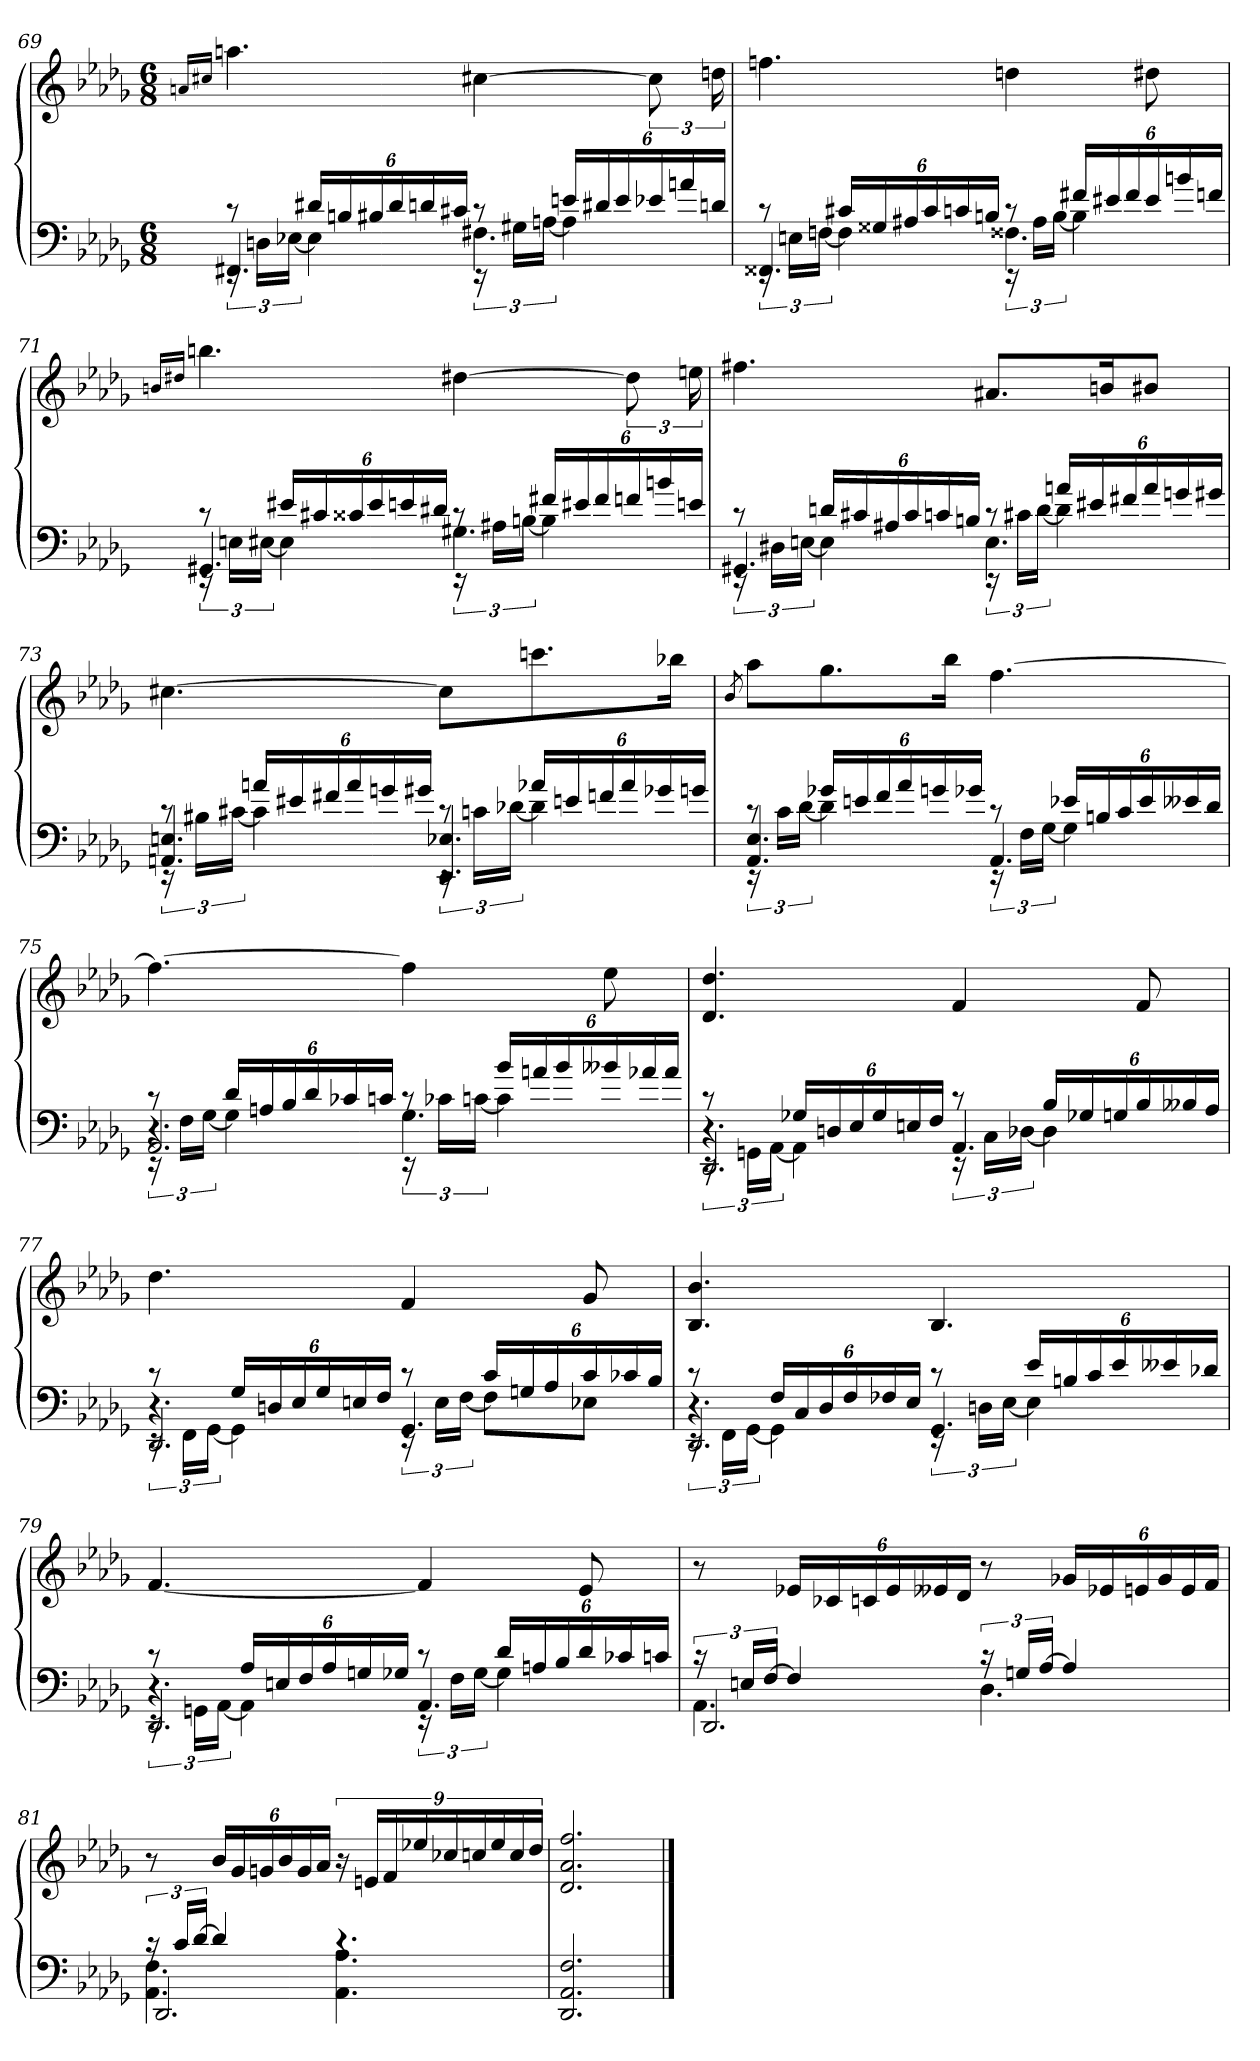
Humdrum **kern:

**kern	**kern
*part1	*part1
*staff2	*staff1
*clefF4	*clefG2
*k[b-e-a-d-g-]	*k[b-e-a-d-g-]
*M6/8	*M6/8
=69	=69
.	16qqan/LL
.	16qqcc#X/JJ
*^	*
*	*^	*
8rc	24rEE	4.FF#X/	4.aan
.	24DnLL	.	.
.	[24E-XJJ	.	.
24d#XLL	4E-]	.	.
24Bn	.	.	.
24B#X	.	.	.
24d#	.	.	.
24dn	.	.	.
24c#XJJ	.	.	.
8rc	24rEE	4.F#X\	[4cc#X
.	24G#XLL	.	.
.	[24AnJJ	.	.
24enLL	4A]	.	.
24d#X	.	.	.
24e	.	.	.
24e-X	.	.	12cc#]
24an	.	.	.
24dnJJ	.	.	24ddn
=70	=70	=70	=70
8rc	24rEE	4.FF##X/	4.ffn
.	24EnLL	.	.
.	[24FnJJ	.	.
24c#XLL	4F]	.	.
24G##X	.	.	.
24A#X	.	.	.
24c#	.	.	.
24cn	.	.	.
24BnJJ	.	.	.
8rc	24rEE	4.F##X\	4ddn
.	24A#LL	.	.
.	[24BJJ	.	.
24f#XLL	4B]	.	.
24e#X	.	.	.
24f#	.	.	.
24e#	.	.	8dd#X
24bn	.	.	.
24fnJJ	.	.	.
=71	=71	=71	=71
.	.	.	16qqbn/LL
.	.	.	16qqdd#X/JJ
8rc	24rEE	4.GG#X/	4.bbn
.	24EnLL	.	.
.	[24E#XJJ	.	.
24e#XLL	4E#]	.	.
24c#X	.	.	.
24c##X	.	.	.
24e#	.	.	.
24en	.	.	.
24d#XJJ	.	.	.
8rc	24rEE	4.G#X\	[4dd#X
.	24A#XLL	.	.
.	[24BnJJ	.	.
24f#XLL	4B]	.	.
24e#X	.	.	.
24f#	.	.	.
24fn	.	.	12dd#]
24bn	.	.	.
24enJJ	.	.	24een
=72	=72	=72	=72
8rc	24rEE	4.GG#X/	4.ff#X
.	24D#XLL	.	.
.	[24EnJJ	.	.
24dnLL	4E]	.	.
24c#X	.	.	.
24A#X	.	.	.
24c#	.	.	.
24cn	.	.	.
24BnJJ	.	.	.
8rc	24rEE	4.E\	8.a#XL
.	24c#XLL	.	.
.	[24dJJ	.	.
24anLL	4d]	.	.
24e#X	.	.	.
.	.	.	16bnK
24f#X	.	.	.
24a	.	.	8b#XJ
24gn	.	.	.
24g#XJJ	.	.	.
=73	=73	=73	=73
8rc	24rEE	4.AAn/ 4.En/	[4.cc#X
.	24B#XLL	.	.
.	[24c#XJJ	.	.
24anLL	4c#]	.	.
24e#X	.	.	.
24f#X	.	.	.
24a	.	.	.
24gn	.	.	.
24g#XJJ	.	.	.
8rc	24rEE	4.EE-/ 4.E-X/	8cc#L]
.	24cnLL	.	.
.	[24d-XJJ	.	.
24a-XLL	4d-]	.	8.cccn
24en	.	.	.
24fn	.	.	.
24a-	.	.	.
24g-X	.	.	.
.	.	.	16bb-XJk
24gnJJ	.	.	.
=74	=74	=74	=74
.	.	.	8qb-/
8rc	24rEE	4.AA-/ 4.E-/	8aa-L
.	24cLL	.	.
.	[24d-JJ	.	.
24g-XLL	4d-]	.	8.gg-
24en	.	.	.
24f	.	.	.
24a-	.	.	.
24gn	.	.	.
.	.	.	16bb-Jk
24g-XJJ	.	.	.
8rc	24rEE	4.AA-/	[4.ff
.	24FLL	.	.
.	[24G-JJ	.	.
24e-XLL	4G-]	.	.
24Bn	.	.	.
24c	.	.	.
24e-	.	.	.
24e--X	.	.	.
24d-JJ	.	.	.
=75	=75	=75	=75
*	*	*^	*
8rc	24rEE	4.r	2.AA-/	4.ff_
.	24FLL	.	.	.
.	[24G-JJ	.	.	.
24d-LL	4G-]	.	.	.
24An	.	.	.	.
24B-	.	.	.	.
24d-	.	.	.	.
24c-X	.	.	.	.
24cnJJ	.	.	.	.
8rc	24rEE	4.G-\	.	4ff]
.	24c-XLL	.	.	.
.	[24cnJJ	.	.	.
24b-LL	4c]	.	.	.
24an	.	.	.	.
24b-	.	.	.	.
24b--X	.	.	.	8ee-
24a-X	.	.	.	.
24a-JJ	.	.	.	.
=76	=76	=76	=76	=76
8rc	24rEE	4.r	2.DD-/	4.d- 4.dd-
.	24GGnLL	.	.	.
.	[24AA-JJ	.	.	.
24G-XLL	4AA-]	.	.	.
24Dn	.	.	.	.
24E-	.	.	.	.
24G-	.	.	.	.
24En	.	.	.	.
24FJJ	.	.	.	.
8rc	24rEE	4.AA-/	.	4f
.	24CLL	.	.	.
.	[24D-XJJ	.	.	.
24B-LL	4D-]	.	.	.
24G-X	.	.	.	.
24Gn	.	.	.	.
24B-	.	.	.	8f
24B--X	.	.	.	.
24A-JJ	.	.	.	.
=77	=77	=77	=77	=77
8rc	24rEE	4.r	2.DD-/	4.dd-
.	24FFLL	.	.	.
.	[24GG-JJ	.	.	.
24G-LL	4GG-]	.	.	.
24Dn	.	.	.	.
24E-	.	.	.	.
24G-	.	.	.	.
24En	.	.	.	.
24FJJ	.	.	.	.
8rc	24rEE	4.GG-/	.	4f
.	24ELL	.	.	.
.	[24FJJ	.	.	.
24cLL	8FL]	.	.	.
24Gn	.	.	.	.
24A-	.	.	.	.
24c	8E-XJ	.	.	8g-
24c-X	.	.	.	.
24B-JJ	.	.	.	.
=78	=78	=78	=78	=78
8rc	24rEE	4.r	2.DD-/	4.B- 4.b-
.	24FFLL	.	.	.
.	[24GG-JJ	.	.	.
24FLL	4GG-]	.	.	.
24C	.	.	.	.
24D-	.	.	.	.
24F	.	.	.	.
24F-X	.	.	.	.
24E-JJ	.	.	.	.
8rc	24rEE	4.GG-/	.	4.B-
.	24DnLL	.	.	.
.	[24E-JJ	.	.	.
24e-LL	4E-]	.	.	.
24Bn	.	.	.	.
24c	.	.	.	.
24e-	.	.	.	.
24e--X	.	.	.	.
24d-XJJ	.	.	.	.
=79	=79	=79	=79	=79
8rc	24rEE	4.r	2.DD-/	[4.f
.	24GGnLL	.	.	.
.	[24AA-JJ	.	.	.
24A-LL	4AA-]	.	.	.
24En	.	.	.	.
24F	.	.	.	.
24A-	.	.	.	.
24Gn	.	.	.	.
24G-XJJ	.	.	.	.
8rc	24rEE	4.AA-/	.	4f]
.	24FLL	.	.	.
.	[24G-JJ	.	.	.
24d-LL	4G-]	.	.	.
24An	.	.	.	.
24B-	.	.	.	.
24d-	.	.	.	8e-
24c-X	.	.	.	.
24cnJJ	.	.	.	.
*	*	*v	*v	*
=80	=80	=80	=80
24rc	4.AA-	2.DD-/	8r
24EnLL	.	.	.
[24FJJ	.	.	.
4F]	.	.	24e-XLL
.	.	.	24c-X
.	.	.	24cn
.	.	.	24e-
.	.	.	24e--X
.	.	.	24d-JJ
24rc	4.D-	.	8r
24GnLL	.	.	.
[24A-JJ	.	.	.
4A-]	.	.	24g-XLL
.	.	.	24e-X
.	.	.	24en
.	.	.	24g-
.	.	.	24e
.	.	.	24fJJ
=81	=81	=81	=81
24rc	4.AA- 4.F	2.DD-/	8r
24cLL	.	.	.
[24d-JJ	.	.	.
4d-]	.	.	24b-LL
.	.	.	24g-
.	.	.	24gn
.	.	.	24b-
.	.	.	24g
.	.	.	24a-JJ
4.rc	4.AA- 4.A-	.	24r
.	.	.	24enLL
.	.	.	24f
.	.	.	24ee-X
.	.	.	24cc-X
.	.	.	24ccn
.	.	.	24ee-
.	.	.	24cc
.	.	.	24dd-JJ
*v	*v	*v	*
=82	=82
2.DD- 2.AA- 2.F	2.d- 2.a- 2.ff
==	==
*-	*-
